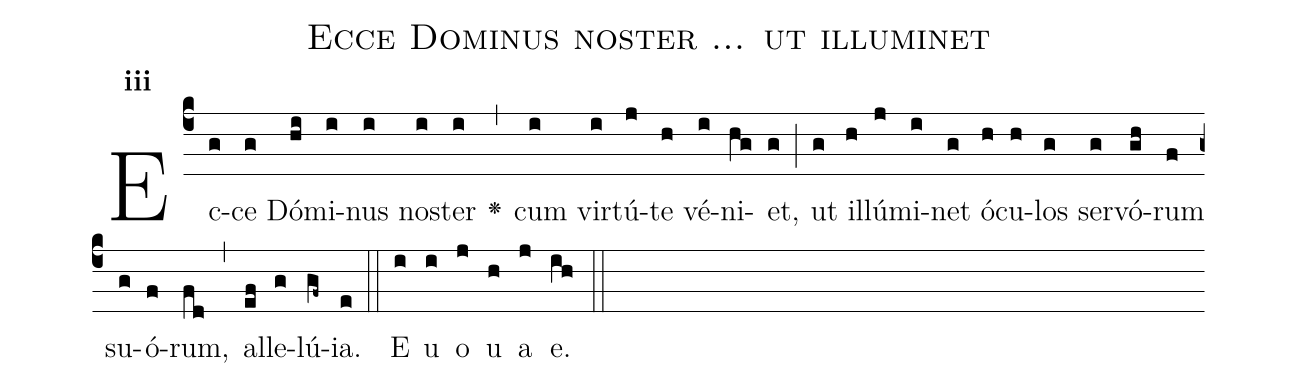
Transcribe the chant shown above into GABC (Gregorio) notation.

name:Ecce Dominus noster ... ut illuminet;
office-part:Antiphona;
mode:3;
%%
initial-style: 1;
name: Ecce Dominus noster ... ut illuminet
book: Antiphonae & Responsoria/Tomus I, p. 24;
occasion: Hebdomada II Adventus Dominica;
office-part: Laudes Ant 3;
user-notes: ;
commentary: ;
annotation: 3a;
centering-scheme: english;
fontsize: 12;
font: OFLSortsMillGoudy;
height: 11;
width: 4.5;
%%
(c4)Ec(g)ce(g) Dó(hi)mi(i)nus(i) no(i)ster(i) <v>\greheightstar</v>(,) cum(i) vir(i)tú(j)te(h) vé(i)ni(hg)et,(g) (;) ut(g) il(h)lú(j)mi(i)net(g) ó(h)cu(h)los(g) ser(g)vó(gh)rum(f) su(g)ó(f)rum,(fd) (,) al(ef)le(g)lú(gf~)ia.(e) (::)
E(i) u(i) o(j) u(h) a(j) e.(ih) (::)
